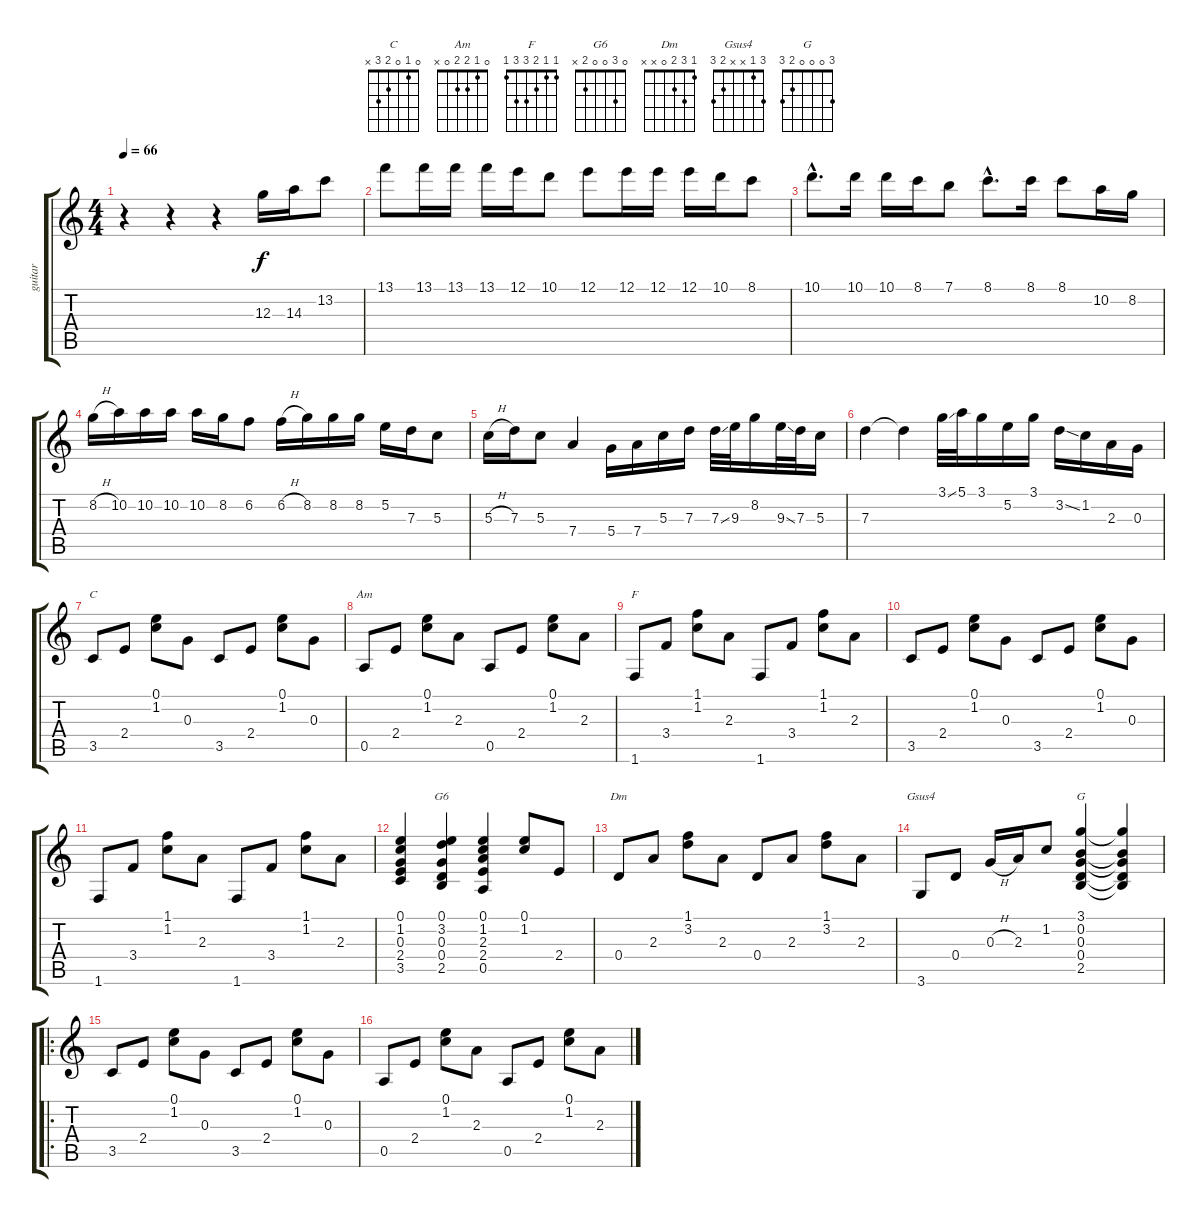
\track ("guitar" "guitar") {instrument acousticguitarsteel}
\staff {score tabs}
\tuning (E4 B3 G3 D3 A2 E2) {hide}
\chord ("C" 0 1 0 2 3 x)
\chord ("Am" 0 1 2 2 0 x)
\chord ("F" 1 1 2 3 3 1)
\chord ("G6" 0 3 0 0 2 x)
\chord ("Dm" 1 3 2 0 x x)
\chord ("Gsus4" 3 1 x x 2 3)
\chord ("G" 3 0 0 0 2 3)
\ts (4 4)
\tempo 66
\clef g2
\ks c
r.4{dy f instrument acousticguitarsteel} r.4 r.4 12.3.16 14.3.16 13.2.8 |
13.1.8 13.1.16 13.1.16 13.1.16 12.1.16 10.1.8 12.1.8 12.1.16 12.1.16 12.1.16 10.1.16 8.1.8 |
10.1{hac}.8{d} 10.1.16 10.1.16 8.1.16 7.1.8 8.1{hac}.8{d} 8.1.16 8.1.8 10.2.16 8.2.16 |
8.2{h}.16 10.2.16 10.2.16 10.2.16 10.2.16 8.2.16 6.2.8 6.2{h}.16 8.2.16 8.2.16 8.2.16 5.2.16 7.3.16 5.3.8 |
5.3{h}.16 7.3.16 5.3.8 7.4.4 5.4.16 7.4.16 5.3.16 7.3.16 7.3{ss}.32 9.3.32 8.2.16 9.3{ss}.32 7.3.32 5.3.16 |
7.3.4 7.3{t}.4 3.1{ss}.32 5.1.32 3.1.16 5.2.16 3.1.16 3.2{ss}.16 1.2.16 2.3.16 0.3.16 |
3.5.8{ch "C"} 2.4.8 (0.1 1.2).8 0.3.8 3.5.8 2.4.8 (0.1 1.2).8 0.3.8 |
0.5.8{ch "Am"} 2.4.8 (0.1 1.2).8 2.3.8 0.5.8 2.4.8 (0.1 1.2).8 2.3.8 |
1.6.8{ch "F"} 3.4.8 (1.1 1.2).8 2.3.8 1.6.8 3.4.8 (1.1 1.2).8 2.3.8 |
3.5.8 2.4.8 (0.1 1.2).8 0.3.8 3.5.8 2.4.8 (0.1 1.2).8 0.3.8 |
1.6.8 3.4.8 (1.1 1.2).8 2.3.8 1.6.8 3.4.8 (1.1 1.2).8 2.3.8 |
(0.1 1.2 0.3 2.4 3.5).4 (0.1 3.2 0.3 0.4 2.5).4{ch "G6"} (0.1 1.2 2.3 2.4 0.5).4 (0.1 1.2).8 2.4.8 |
0.4.8{ch "Dm"} 2.3.8 (1.1 3.2).8 2.3.8 0.4.8 2.3.8 (1.1 3.2).8 2.3.8 |
3.6.8{ch "Gsus4"} 0.4.8 0.3{h}.16 2.3.16 1.2.8 (3.1 0.2 0.3 0.4 2.5).4{ch "G"} (3.1{t} 0.2{t} 0.3{t} 0.4{t} 2.5{t}).4 |
\ro
3.5.8 2.4.8 (0.1 1.2).8 0.3.8 3.5.8 2.4.8 (0.1 1.2).8 0.3.8 |
0.5.8 2.4.8 (0.1 1.2).8 2.3.8 0.5.8 2.4.8 (0.1 1.2).8 2.3.8
